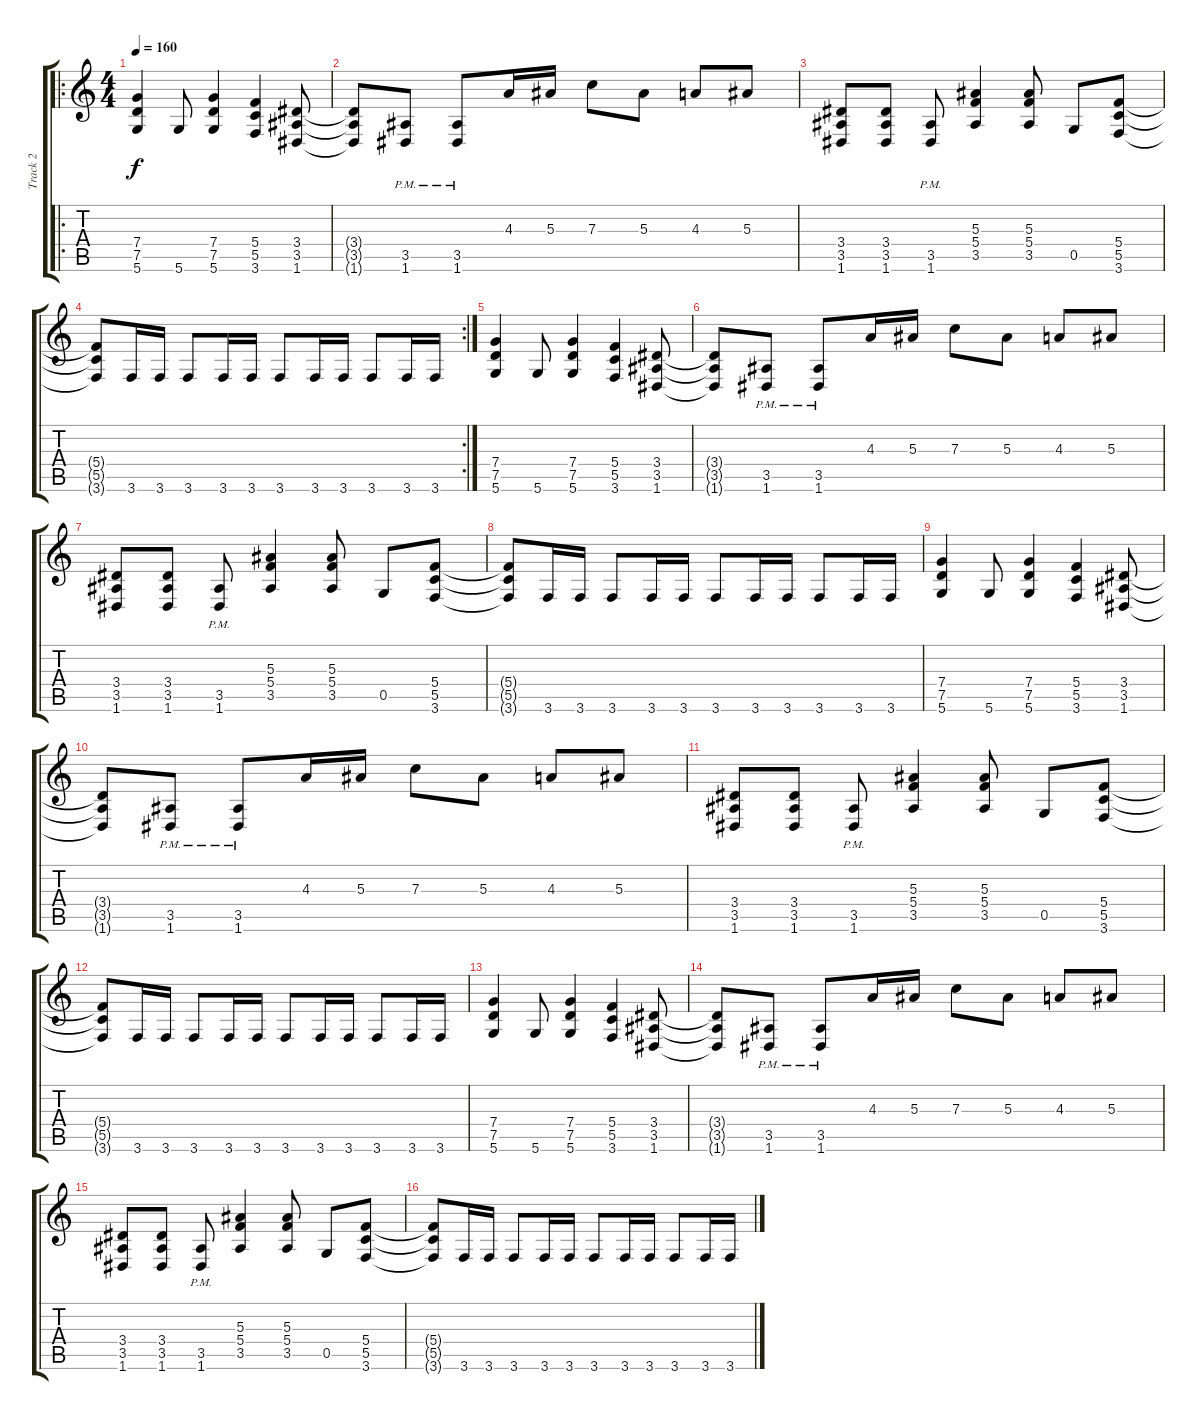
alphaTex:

\track ("Track 2" "Track 2") {instrument distortionguitar}
\staff {score tabs}
\tuning (D4 A3 F3 C3 G2 D2) {hide}
\ro
\ts (4 4)
\tempo 160
\clef g2
\ks c
(7.4 7.5 5.6).4{dy f} 5.6.8 (7.4 7.5 5.6).4 (5.4 5.5 3.6).4 (3.4 3.5 1.6).8 |
(3.4{t} 3.5{t} 1.6{t}).8 (3.5{pm} 1.6{pm}).8 (3.5{pm} 1.6{pm}).8 4.3.16 5.3.16 7.3.8 5.3.8 4.3.8 5.3.8 |
(3.4 3.5 1.6).8 (3.4 3.5 1.6).8 (3.5{pm} 1.6{pm}).8 (5.3 5.4 3.5).4 (5.3 5.4 3.5).8 0.5.8 (5.4 5.5 3.6).8 |
\rc 2
(5.4{t} 5.5{t} 3.6{t}).8 3.6.16 3.6.16 3.6.8 3.6.16 3.6.16 3.6.8 3.6.16 3.6.16 3.6.8 3.6.16 3.6.16 |
(7.4 7.5 5.6).4 5.6.8 (7.4 7.5 5.6).4 (5.4 5.5 3.6).4 (3.4 3.5 1.6).8 |
(3.4{t} 3.5{t} 1.6{t}).8 (3.5{pm} 1.6{pm}).8 (3.5{pm} 1.6{pm}).8 4.3.16 5.3.16 7.3.8 5.3.8 4.3.8 5.3.8 |
(3.4 3.5 1.6).8 (3.4 3.5 1.6).8 (3.5{pm} 1.6{pm}).8 (5.3 5.4 3.5).4 (5.3 5.4 3.5).8 0.5.8 (5.4 5.5 3.6).8 |
(5.4{t} 5.5{t} 3.6{t}).8 3.6.16 3.6.16 3.6.8 3.6.16 3.6.16 3.6.8 3.6.16 3.6.16 3.6.8 3.6.16 3.6.16 |
(7.4 7.5 5.6).4 5.6.8 (7.4 7.5 5.6).4 (5.4 5.5 3.6).4 (3.4 3.5 1.6).8 |
(3.4{t} 3.5{t} 1.6{t}).8 (3.5{pm} 1.6{pm}).8 (3.5{pm} 1.6{pm}).8 4.3.16 5.3.16 7.3.8 5.3.8 4.3.8 5.3.8 |
(3.4 3.5 1.6).8 (3.4 3.5 1.6).8 (3.5{pm} 1.6{pm}).8 (5.3 5.4 3.5).4 (5.3 5.4 3.5).8 0.5.8 (5.4 5.5 3.6).8 |
(5.4{t} 5.5{t} 3.6{t}).8 3.6.16 3.6.16 3.6.8 3.6.16 3.6.16 3.6.8 3.6.16 3.6.16 3.6.8 3.6.16 3.6.16 |
(7.4 7.5 5.6).4 5.6.8 (7.4 7.5 5.6).4 (5.4 5.5 3.6).4 (3.4 3.5 1.6).8 |
(3.4{t} 3.5{t} 1.6{t}).8 (3.5{pm} 1.6{pm}).8 (3.5{pm} 1.6{pm}).8 4.3.16 5.3.16 7.3.8 5.3.8 4.3.8 5.3.8 |
(3.4 3.5 1.6).8 (3.4 3.5 1.6).8 (3.5{pm} 1.6{pm}).8 (5.3 5.4 3.5).4 (5.3 5.4 3.5).8 0.5.8 (5.4 5.5 3.6).8 |
(5.4{t} 5.5{t} 3.6{t}).8 3.6.16 3.6.16 3.6.8 3.6.16 3.6.16 3.6.8 3.6.16 3.6.16 3.6.8 3.6.16 3.6.16
